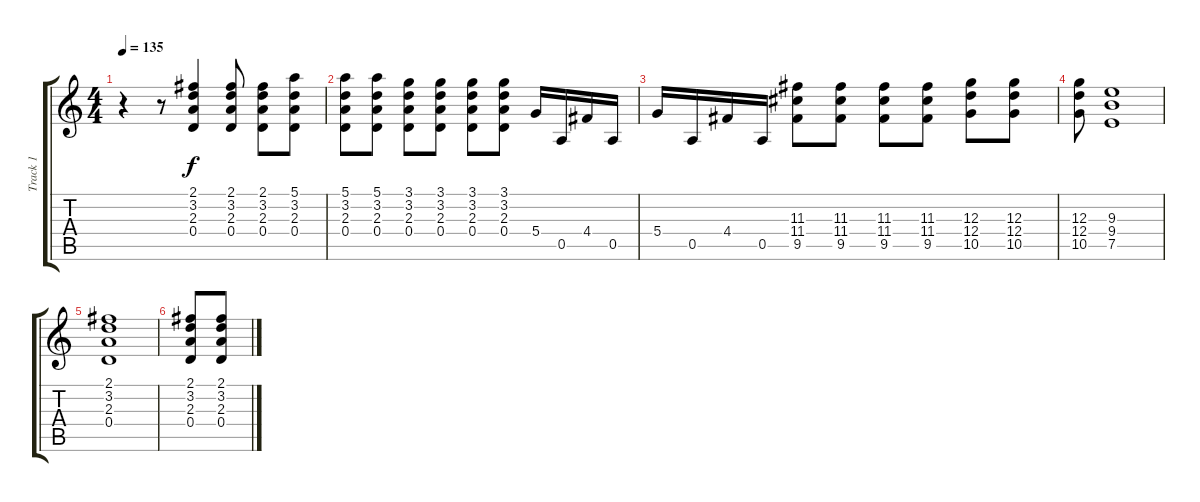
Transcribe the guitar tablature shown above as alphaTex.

\track ("Track 1" "Track 1") {instrument distortionguitar}
\staff {score tabs}
\tuning (E4 B3 G3 D3 A2 E2) {hide}
\ts (4 4)
\tempo 135
\clef g2
\ks c
r.4{dy f} r.8 (2.1 3.2 2.3 0.4).4 (2.1 3.2 2.3 0.4).8 (2.1 3.2 2.3 0.4).8 (5.1 3.2 2.3 0.4).8 |
(5.1 3.2 2.3 0.4).8 (5.1 3.2 2.3 0.4).8 (3.1 3.2 2.3 0.4).8 (3.1 3.2 2.3 0.4).8 (3.1 3.2 2.3 0.4).8 (3.1 3.2 2.3 0.4).8 5.4.16 0.5.16 4.4.16 0.5.16 |
5.4.16 0.5.16 4.4.16 0.5.16 (11.3 11.4 9.5).8 (11.3 11.4 9.5).8 (11.3 11.4 9.5).8 (11.3 11.4 9.5).8 (12.3 12.4 10.5).8 (12.3 12.4 10.5).8 |
(12.3 12.4 10.5).8 (9.3 9.4 7.5).1 |
(2.1 3.2 2.3 0.4).1 |
(2.1 3.2 2.3 0.4).8 (2.1 3.2 2.3 0.4).8
